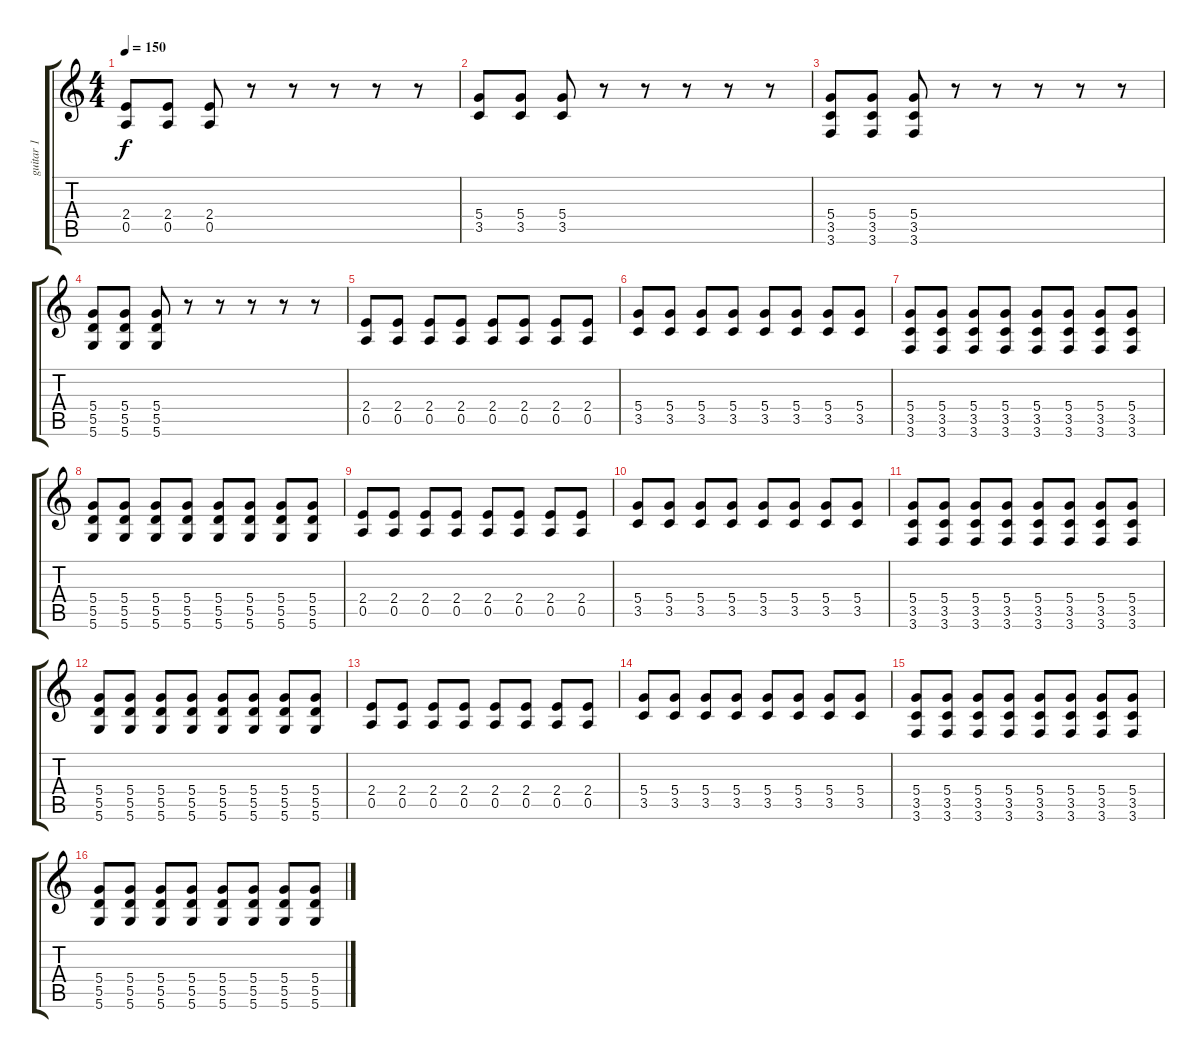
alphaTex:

\track ("guitar 1" "guitar 1") {instrument overdrivenguitar}
\staff {score tabs}
\tuning (E4 B3 G3 D3 A2 D2) {hide}
\ts (4 4)
\tempo 150
\clef g2
\ks c
(2.4 0.5).8{dy f} (2.4 0.5).8 (2.4 0.5).8 r.8 r.8 r.8 r.8 r.8 |
(5.4 3.5).8 (5.4 3.5).8 (5.4 3.5).8 r.8 r.8 r.8 r.8 r.8 |
(5.4 3.5 3.6).8 (5.4 3.5 3.6).8 (5.4 3.5 3.6).8 r.8 r.8 r.8 r.8 r.8 |
(5.4 5.5 5.6).8 (5.4 5.5 5.6).8 (5.4 5.5 5.6).8 r.8 r.8 r.8 r.8 r.8 |
(2.4 0.5).8 (2.4 0.5).8 (2.4 0.5).8 (2.4 0.5).8 (2.4 0.5).8 (2.4 0.5).8 (2.4 0.5).8 (2.4 0.5).8 |
(5.4 3.5).8 (5.4 3.5).8 (5.4 3.5).8 (5.4 3.5).8 (5.4 3.5).8 (5.4 3.5).8 (5.4 3.5).8 (5.4 3.5).8 |
(5.4 3.5 3.6).8 (5.4 3.5 3.6).8 (5.4 3.5 3.6).8 (5.4 3.5 3.6).8 (5.4 3.5 3.6).8 (5.4 3.5 3.6).8 (5.4 3.5 3.6).8 (5.4 3.5 3.6).8 |
(5.4 5.5 5.6).8 (5.4 5.5 5.6).8 (5.4 5.5 5.6).8 (5.4 5.5 5.6).8 (5.4 5.5 5.6).8 (5.4 5.5 5.6).8 (5.4 5.5 5.6).8 (5.4 5.5 5.6).8 |
(2.4 0.5).8 (2.4 0.5).8 (2.4 0.5).8 (2.4 0.5).8 (2.4 0.5).8 (2.4 0.5).8 (2.4 0.5).8 (2.4 0.5).8 |
(5.4 3.5).8 (5.4 3.5).8 (5.4 3.5).8 (5.4 3.5).8 (5.4 3.5).8 (5.4 3.5).8 (5.4 3.5).8 (5.4 3.5).8 |
(5.4 3.5 3.6).8 (5.4 3.5 3.6).8 (5.4 3.5 3.6).8 (5.4 3.5 3.6).8 (5.4 3.5 3.6).8 (5.4 3.5 3.6).8 (5.4 3.5 3.6).8 (5.4 3.5 3.6).8 |
(5.4 5.5 5.6).8 (5.4 5.5 5.6).8 (5.4 5.5 5.6).8 (5.4 5.5 5.6).8 (5.4 5.5 5.6).8 (5.4 5.5 5.6).8 (5.4 5.5 5.6).8 (5.4 5.5 5.6).8 |
(2.4 0.5).8 (2.4 0.5).8 (2.4 0.5).8 (2.4 0.5).8 (2.4 0.5).8 (2.4 0.5).8 (2.4 0.5).8 (2.4 0.5).8 |
(5.4 3.5).8 (5.4 3.5).8 (5.4 3.5).8 (5.4 3.5).8 (5.4 3.5).8 (5.4 3.5).8 (5.4 3.5).8 (5.4 3.5).8 |
(5.4 3.5 3.6).8 (5.4 3.5 3.6).8 (5.4 3.5 3.6).8 (5.4 3.5 3.6).8 (5.4 3.5 3.6).8 (5.4 3.5 3.6).8 (5.4 3.5 3.6).8 (5.4 3.5 3.6).8 |
(5.4 5.5 5.6).8 (5.4 5.5 5.6).8 (5.4 5.5 5.6).8 (5.4 5.5 5.6).8 (5.4 5.5 5.6).8 (5.4 5.5 5.6).8 (5.4 5.5 5.6).8 (5.4 5.5 5.6).8
